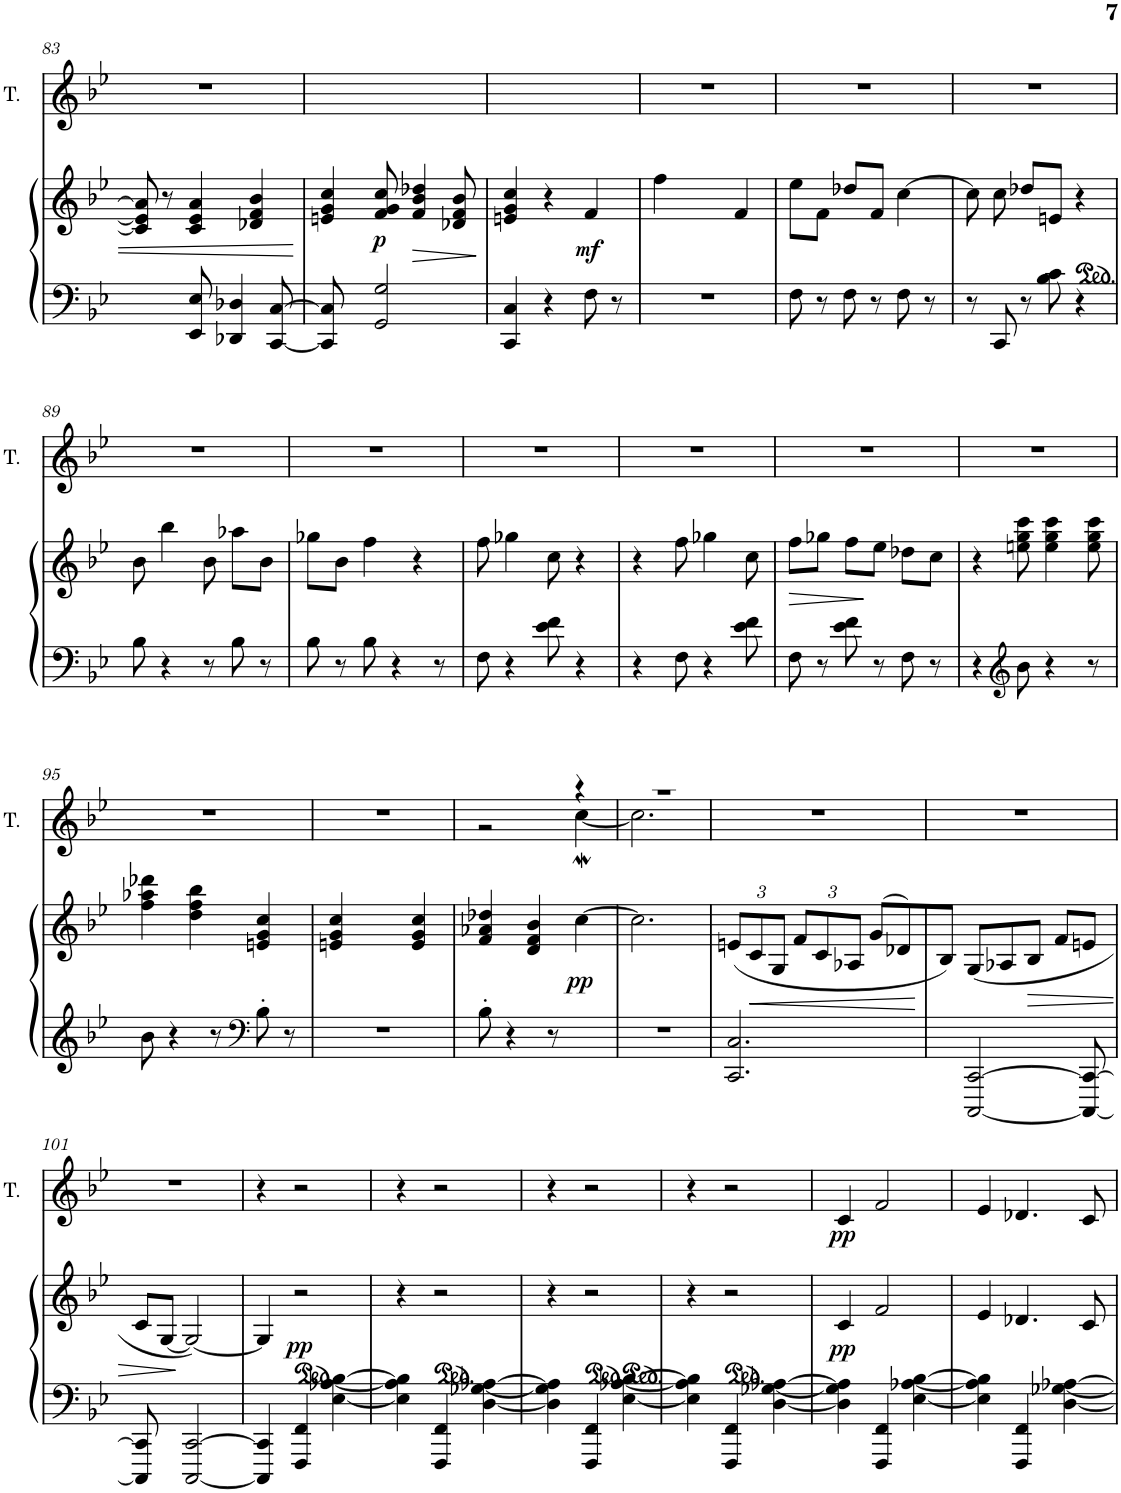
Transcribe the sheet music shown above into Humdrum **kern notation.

**kern	**kern	**dynam	**kern	**dynam
*part2	*part2	*part2	*part1	*part1
*staff3	*staff2	*staff2/3	*staff1	*staff1
*I"Piano	*	*	*I"Tenor	*
*I'Pno	*	*	*I'T.	*
!!LO:PB:g=z
*clefF4	*clefG2	*	*clefG2	*
*k[b-e-]	*k[b-e-]	*	*k[b-e-]	*
*M3/4	*M3/4	*	*M3/4	*
=83	=83	=83	=83	=83
4ryy	8c/] 8e-/] 8a/]	.	2.r	.
.	8r	.	.	.
8EE-/ 8E-/	4c/ 4e-/ 4a/	.	.	.
4DD-X/ 4D-X/	.	.	.	.
.	4d-X/ 4f/ 4b-/	.	.	.
[8CC/ [8C/	.	.	.	.
=84	=84	=84	=84	=84
8CC/] 8C/]	4en/ 4g/ 4cc/	.	4ryy	.
8ryy	.	.	.	.
!	!	!LO:DY:b	!	!
2GG/ 2G/	8f/ 8g/ 8cc/	p	2ryy	.
!	!	!LO:HP:b	!	!
.	4f/ 4b-/ 4dd-X/	>	.	.
.	8d-X/ 8f/ 8b-/	.	.	.
.	.	]	.	.
=85	=85	=85	=85	=85
4CC/ 4C/	4en/ 4g/ 4cc/	.	2ryy	.
4r	4r	.	.	.
!	!	!LO:DY:b	!	!
8F\	4f/	mf	4ryy	.
8r	.	.	.	.
=86	=86	=86	=86	=86
2.r	4ff\	.	2.r	.
.	4ryy	.	.	.
.	4f/	.	.	.
=87	=87	=87	=87	=87
8F\	8ee-\L	.	2.r	.
8r	8f\J	.	.	.
8F\	8dd-X/L	.	.	.
8r	8f/J	.	.	.
8F\	[4cc\	.	.	.
8r	.	.	.	.
=88	=88	=88	=88	=88
8r	8cc\]	.	2.r	.
8CC/	8cc\	.	.	.
8r	8dd-X/L	.	.	.
8B-\ 8c\	8en/J	.	.	.
4r	4r	.	.	.
!!LO:LB:g=z
=89	=89	=89	=89	=89
8B-\	8b-\	.	2.r	.
4r	4bb-\	.	.	.
8r	8b-\	.	.	.
8B-\	8aa-X\L	.	.	.
8r	8b-\J	.	.	.
=90	=90	=90	=90	=90
8B-\	8gg-X\L	.	2.r	.
8r	8b-\J	.	.	.
8B-\	4ff\	.	.	.
4r	.	.	.	.
.	4r	.	.	.
8r	.	.	.	.
=91	=91	=91	=91	=91
8F\	8ff\	.	2.r	.
4r	4gg-X\	.	.	.
8e-\ 8f\	8cc\	.	.	.
4r	4r	.	.	.
=92	=92	=92	=92	=92
4r	4r	.	2.r	.
8F\	8ff\	.	.	.
4r	4gg-X\	.	.	.
8e-\ 8f\	8cc\	.	.	.
=93	=93	=93	=93	=93
!	!	!LO:HP:b	!	!
8F\	8ff\L	>	2.r	.
8r	8gg-X\J	.	.	.
8e-\ 8f\	8ff\L	.	.	.
8r	8ee-\J	]	.	.
8F\	8dd-X\L	.	.	.
8r	8cc\J	.	.	.
=94	=94	=94	=94	=94
4r	4r	.	2.r	.
*clefG2	*	*	*	*
8b-\	8een\ 8gg\ 8ccc\	.	.	.
4r	4ee\ 4gg\ 4ccc\	.	.	.
8r	8ee\ 8gg\ 8ccc\	.	.	.
!!LO:LB:g=z
=95	=95	=95	=95	=95
8b-\	4ff\ 4aa-X\ 4ddd-X\	.	2.r	.
4r	.	.	.	.
.	4dd\ 4ff\ 4bb-\	.	.	.
8r	.	.	.	.
*clefF4	*	*	*	*
8B-'\	4en/ 4g/ 4cc/	.	.	.
8r	.	.	.	.
=96	=96	=96	=96	=96
2.r	4en/ 4g/ 4cc/	.	2.r	.
.	4ryy	.	.	.
.	4e/ 4g/ 4cc/	.	.	.
=97	=97	=97	=97	=97
*	*	*	*^	*
8B-'\	4f/ 4a-X/ 4dd-X/	.	2ryy	2r	.
4r	.	.	.	.	.
.	4d/ 4f/ 4b-/	.	.	.	.
8r	.	.	.	.	.
!	!	!LO:DY:b	!	!	!
4ryy	[4cc\	pp	4r	[4ccW\	.
=98	=98	=98	=98	=98	=98
2.r	2.cc\]	.	2.r	2.cc\]	.
*	*	*	*v	*v	*
=99	=99	=99	=99	=99
*	*Xbrackettup	*	*	*
2.CC/ 2.C/	(<12en/L	.	2.r	.
!	!	!LO:HP:b	!	!
.	12c/	<	.	.
.	12G/J	.	.	.
.	12f/L	.	.	.
.	12c/	.	.	.
.	12A-X/J	.	.	.
.	(>8g/L	.	.	.
.	8d-X/)	.	.	.
.	.	[	.	.
=100	=100	=100	=100	=100
8ryy	8B-/J)	.	2.r	.
[2CCC/ [2CC/	(<8G/L	.	.	.
.	8A-X/	.	.	.
!	!	!LO:HP:b	!	!
.	8B-/J	>	.	.
.	8f/L	.	.	.
8CCC/_ 8CC/_	8en/J	.	.	.
!!LO:LB:g=z
=101	=101	=101	=101	=101
8CCC/] 8CC/]	8c/L	.	2.r	.
8ryy	[<8G/J	.	.	.
[2CCC/ [2CC/	2G/_)	]	.	.
=102	=102	=102	=102	=102
4CCC/] 4CC/]	4G/]	.	4r	.
!	!	!LO:DY:a=2	!	!
4FFF/ 4FF/	2r	pp	2r	.
[4E-\ [4A-X\ [4B-\	.	.	.	.
=103	=103	=103	=103	=103
4E-\] 4A-\] 4B-\]	4r	.	4r	.
4FFF/ 4FF/	2r	.	2r	.
[4D\ [4G-X\ [4A-X\	.	.	.	.
=104	=104	=104	=104	=104
4D\] 4G-\] 4A-\]	4r	.	4r	.
4FFF/ 4FF/	2r	.	2r	.
[4E-\ [4A-X\ [4B-\	.	.	.	.
=105	=105	=105	=105	=105
4E-\] 4A-\] 4B-\]	4r	.	4r	.
4FFF/ 4FF/	2r	.	2r	.
[4D\ [4G-X\ [4A-X\	.	.	.	.
=106	=106	=106	=106	=106
!	!	!LO:DY:b	!	!LO:DY:b
4D\] 4G-\] 4A-\]	4c/	pp	4c/	pp
4FFF/ 4FF/	2f/	.	2f/	.
[4E-\ [4A-X\ [4B-\	.	.	.	.
=107	=107	=107	=107	=107
4E-\] 4A-\] 4B-\]	4e-/	.	4e-/	.
4FFF/ 4FF/	4.d-X/	.	4.d-X/	.
[4D\ [4G-X\ [4A-X\	.	.	.	.
.	8c/	.	8c/	.
=	=	=	=	=
*-	*-	*-	*-	*-
